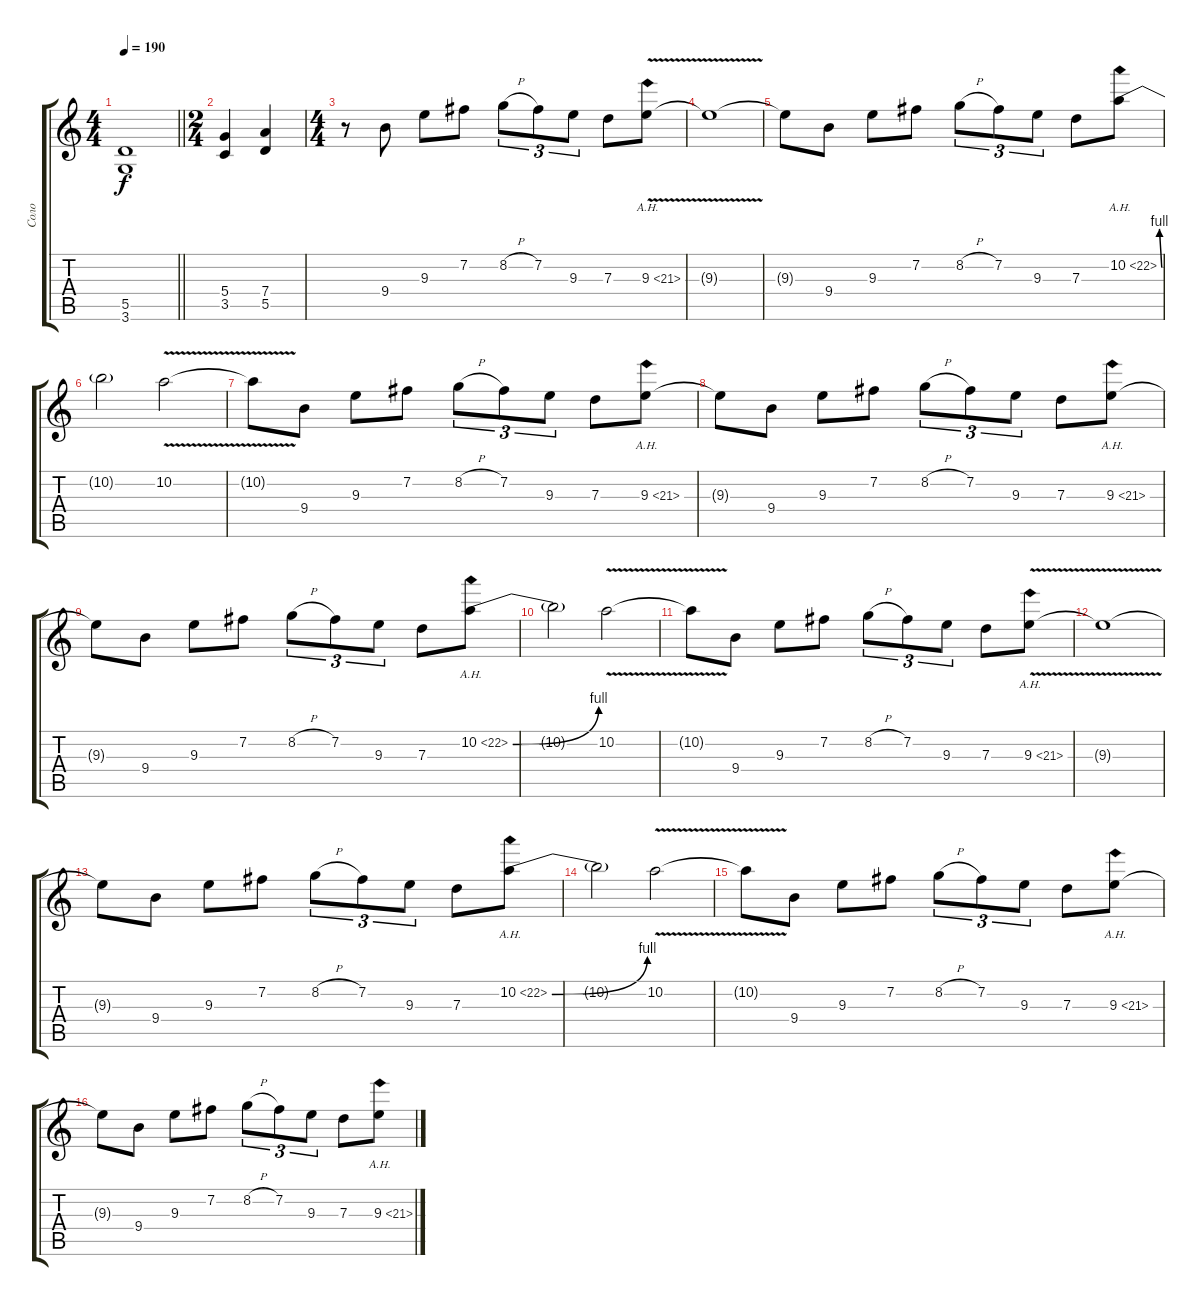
\track ("Соло" "Соло") {instrument distortionguitar}
\staff {score tabs}
\tuning (E4 B3 G3 D3 A2 E2) {hide}
\ts (4 4)
\tempo 190
\clef g2
\barLineRight lightlight
\ks c
(5.5{t} 3.6{t}).1{dy f} |
\ts (2 4)
(5.4 3.5).4 (7.4 5.5).4 |
\ts (4 4)
r.8 9.4.8 9.3.8 7.2.8 8.2{h}.8{tu (3 2)} 7.2.8{tu (3 2)} 9.3.8{tu (3 2)} 7.3.8 9.3{ah 12 v}.8 |
9.3{t}.1 |
9.3{t}.8 9.4.8 9.3.8 7.2.8 8.2{h}.8{tu (3 2)} 7.2.8{tu (3 2)} 9.3.8{tu (3 2)} 7.3.8 10.2{be (bend 0 0 60 4) ah 12}.8 |
10.2{t}.2 10.2{v}.2 |
10.2{t}.8 9.4.8 9.3.8 7.2.8 8.2{h}.8{tu (3 2)} 7.2.8{tu (3 2)} 9.3.8{tu (3 2)} 7.3.8 9.3{ah 12}.8 |
9.3{t}.8 9.4.8 9.3.8 7.2.8 8.2{h}.8{tu (3 2)} 7.2.8{tu (3 2)} 9.3.8{tu (3 2)} 7.3.8 9.3{ah 12}.8 |
9.3{t}.8 9.4.8 9.3.8 7.2.8 8.2{h}.8{tu (3 2)} 7.2.8{tu (3 2)} 9.3.8{tu (3 2)} 7.3.8 10.2{be (bend 0 0 60 4) ah 12}.8 |
10.2{t}.2 10.2{v}.2 |
10.2{t}.8 9.4.8 9.3.8 7.2.8 8.2{h}.8{tu (3 2)} 7.2.8{tu (3 2)} 9.3.8{tu (3 2)} 7.3.8 9.3{ah 12 v}.8 |
9.3{t}.1 |
9.3{t}.8 9.4.8 9.3.8 7.2.8 8.2{h}.8{tu (3 2)} 7.2.8{tu (3 2)} 9.3.8{tu (3 2)} 7.3.8 10.2{be (bend 0 0 60 4) ah 12}.8 |
10.2{t}.2 10.2{v}.2 |
10.2{t}.8 9.4.8 9.3.8 7.2.8 8.2{h}.8{tu (3 2)} 7.2.8{tu (3 2)} 9.3.8{tu (3 2)} 7.3.8 9.3{ah 12}.8 |
9.3{t}.8 9.4.8 9.3.8 7.2.8 8.2{h}.8{tu (3 2)} 7.2.8{tu (3 2)} 9.3.8{tu (3 2)} 7.3.8 9.3{ah 12}.8
